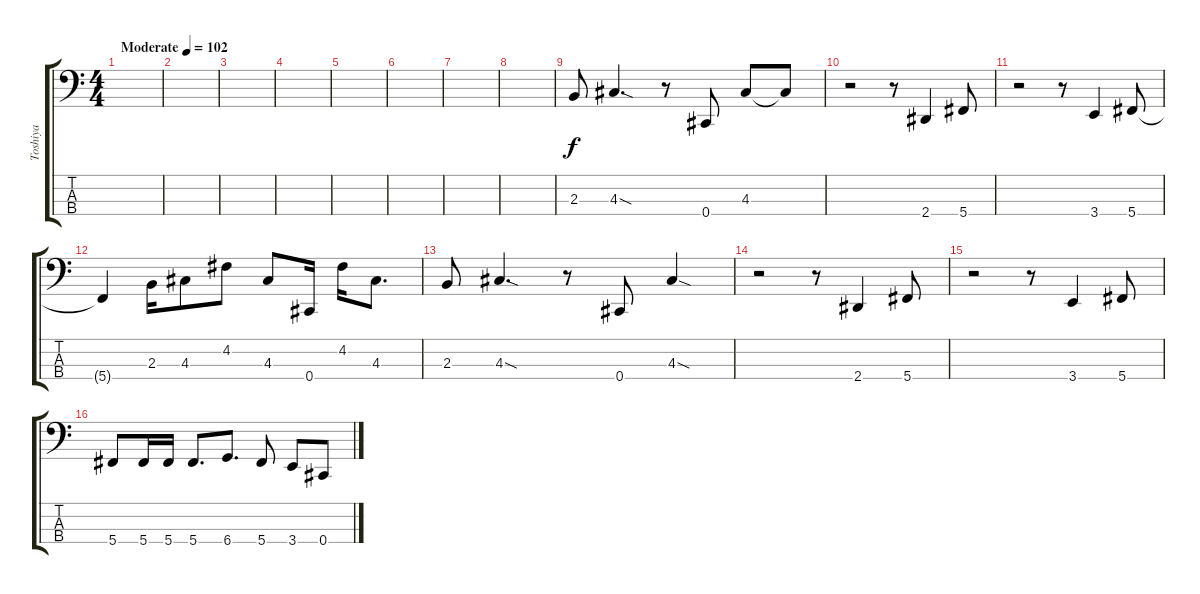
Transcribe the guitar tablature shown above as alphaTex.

\track ("Toshiya" "Toshiya") {instrument electricbasspick}
\staff {score tabs}
\tuning (G2 D2 A1 Db1) {hide}
\ts (4 4)
\tempo (102 "Moderate")
\clef f4
\ks c
|
|
|
|
|
|
|
|
2.3.8 4.3{sod}.4{d} r.8 0.4.8 4.3.8 4.3{t}.8 |
r.2 r.8 2.4.4 5.4.8 |
r.2 r.8 3.4.4 5.4.8 |
5.4{t}.4 2.3.16 4.3.8 4.2.8 4.3.8 0.4.16 4.2.16 4.3.8{d} |
2.3.8 4.3{sod}.4{d} r.8 0.4.8 4.3{sod}.4 |
r.2 r.8 2.4.4 5.4.8 |
r.2 r.8 3.4.4 5.4.8 |
5.4.8 5.4.16 5.4.16 5.4.8{d} 6.4.8{d} 5.4.8 3.4.8 0.4.8
